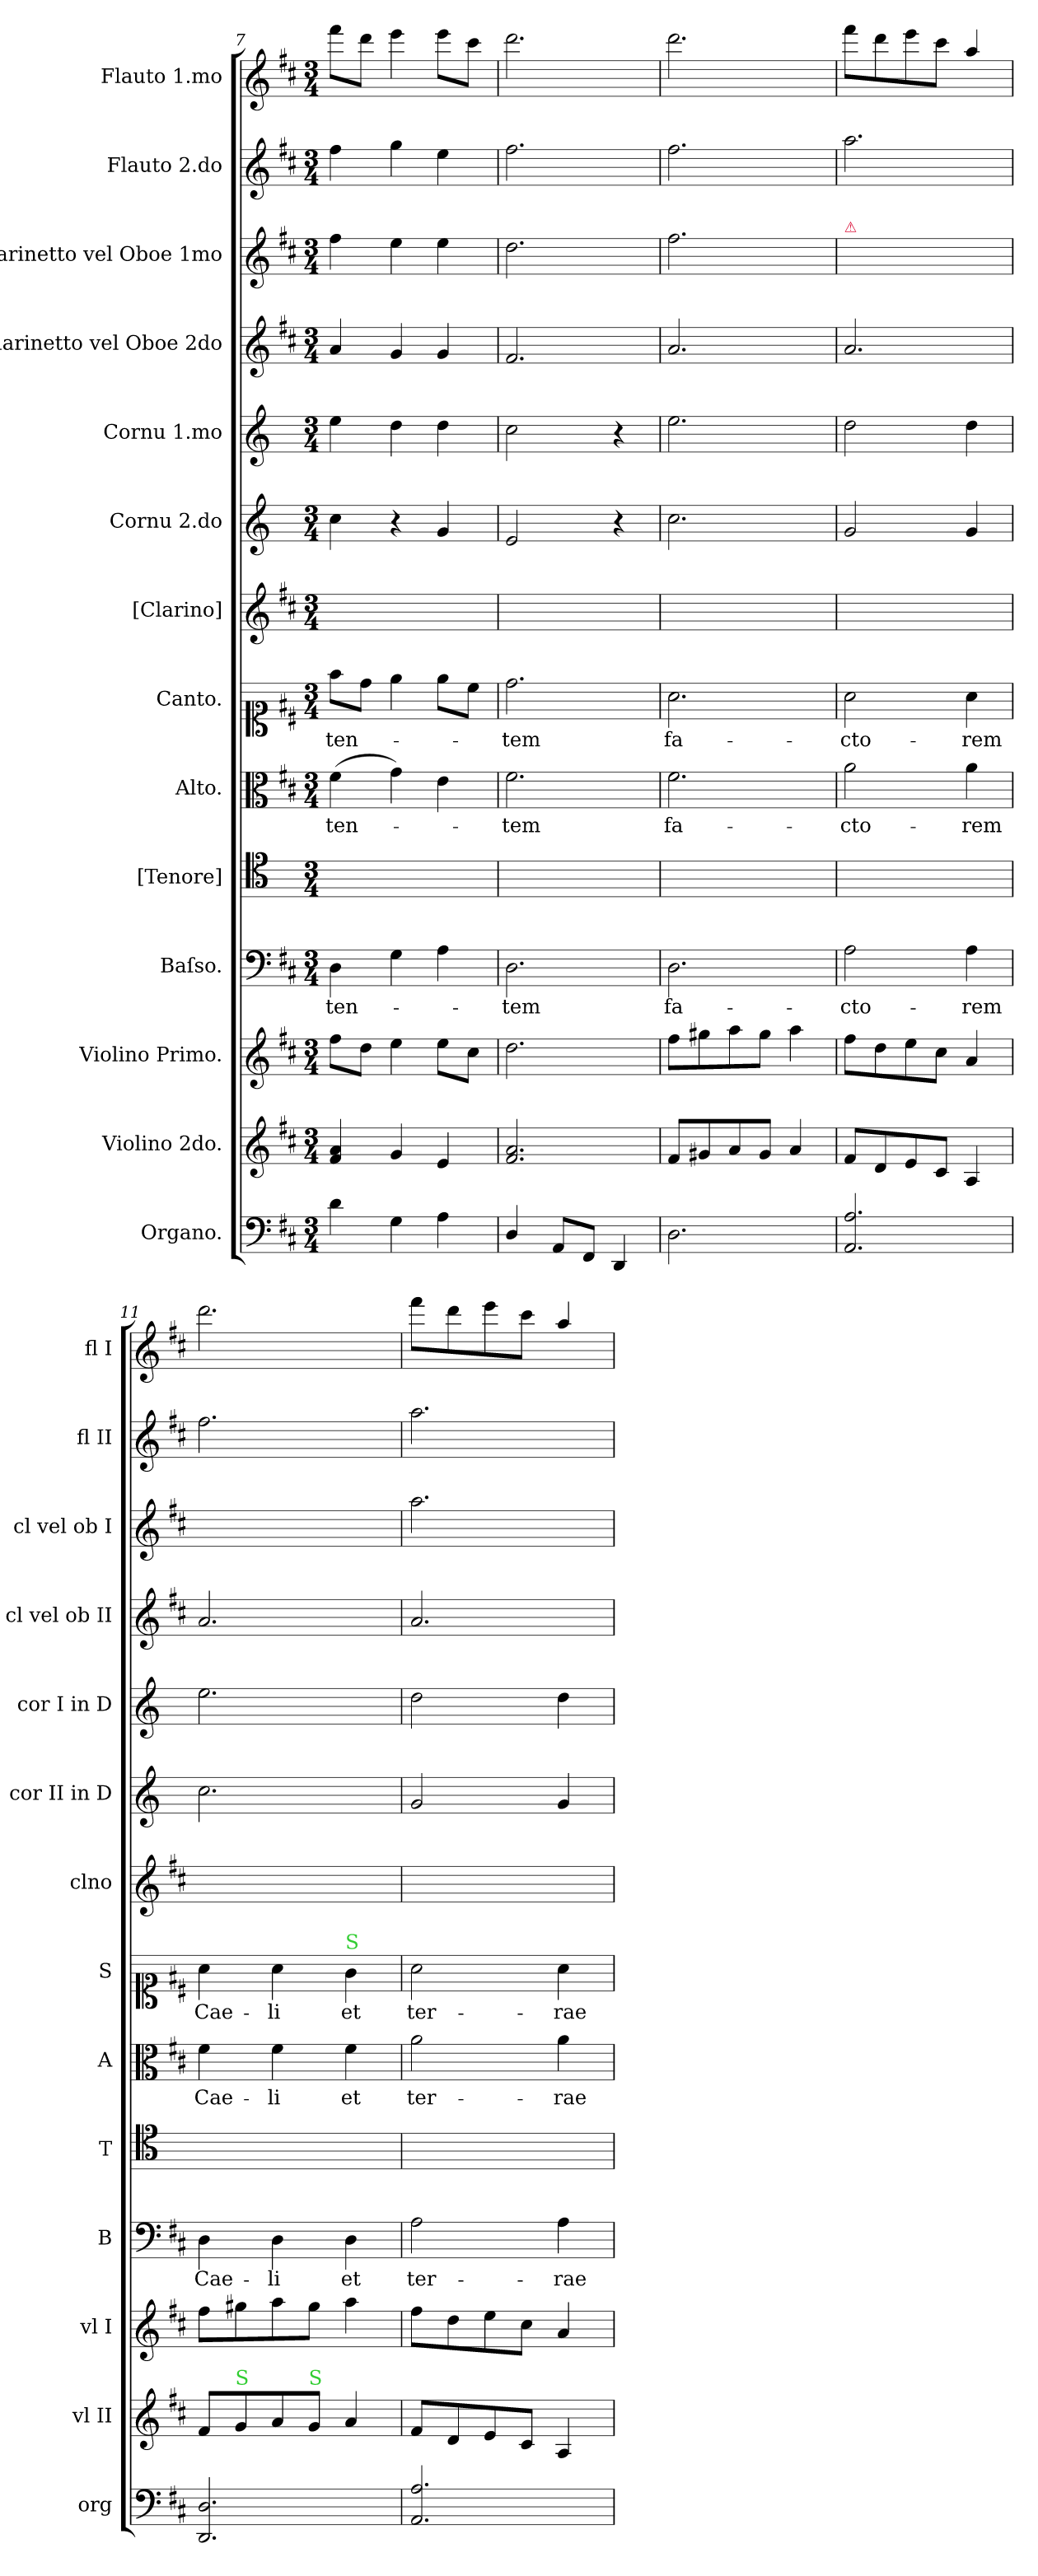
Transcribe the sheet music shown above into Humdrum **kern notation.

**kern	**kern	**kern	**kern	**text	**kern	**kern	**text	**kern	**text	**kern	**kern	**kern	**kern	**kern	**kern	**kern
*part14	*part13	*part12	*part11	*part11	*part10	*part9	*part9	*part8	*part8	*part7	*part6	*part5	*part4	*part3	*part2	*part1
*staff14	*staff13	*staff12	*staff11	*staff11	*staff10	*staff9	*staff9	*staff8	*staff8	*staff7	*staff6	*staff5	*staff4	*staff3	*staff2	*staff1
*I"Organo.	*I"Violino 2do.	*I"Violino Primo.	*I"Baſso.	*	*I"[Tenore]	*I"Alto.	*	*I"Canto.	*	*I"[Clarino]	*I"Cornu 2.do	*I"Cornu 1.mo	*I"Clarinetto vel Oboe 2do	*I"Clarinetto vel Oboe 1mo	*I"Flauto 2.do	*I"Flauto 1.mo
*I'org	*I'vl II	*I'vl I	*I'B	*	*I'T	*I'A	*	*I'S	*	*I'clno	*I'cor II in D	*I'cor I in D	*I'cl vel ob II	*I'cl vel ob I	*I'fl II	*I'fl I
*clefF4	*clefG2	*clefG2	*clefF4	*	*clefC4	*clefC3	*	*clefC1	*	*clefG2	*clefG2	*clefG2	*clefG2	*clefG2	*clefG2	*clefG2
*	*	*	*	*	*	*	*	*	*	*	*ITrd6c10	*ITrd6c10	*	*	*	*
*k[f#c#]	*k[f#c#]	*k[f#c#]	*k[f#c#]	*	*	*k[f#c#]	*	*k[f#c#]	*	*k[f#c#]	*k[f#c#]	*k[f#c#]	*k[f#c#]	*k[f#c#]	*k[f#c#]	*k[f#c#]
*D:	*D:	*D:	*D:	*	*	*D:	*	*D:	*	*D:	*D:	*D:	*D:	*D:	*D:	*D:
*M3/4	*M3/4	*M3/4	*M3/4	*	*M3/4	*M3/4	*	*M3/4	*	*M3/4	*M3/4	*M3/4	*M3/4	*M3/4	*M3/4	*M3/4
=7	=7	=7	=7	=7	=7	=7	=7	=7	=7	=7	=7	=7	=7	=7	=7	=7
4d\	4f#/ 4a/	8ff#\L	4D\	-ten-	2.ryy	(4f#\	-ten-	8ff#\L	-ten-	2.ryy	4d\	4f#\	4a/	4ff#\	4ff#\	8fff#\L
.	.	8dd\J	.	.	.	.	.	8dd\J	.	.	.	.	.	.	.	8ddd\J
4G\	4g/	4ee\	4G\	.	.	4g\)	.	4ee\	.	.	4r	4e\	4g/	4ee\	4gg\	4eee\
4A\	4e/	8ee\L	4A\	.	.	4e\	.	8ee\L	.	.	4A/	4e\	4g/	4ee\	4ee\	8eee\L
.	.	8cc#\J	.	.	.	.	.	8cc#\J	.	.	.	.	.	.	.	8ccc#\J
=8	=8	=8	=8	=8	=8	=8	=8	=8	=8	=8	=8	=8	=8	=8	=8	=8
4D/	2.f#/ 2.a/	2.dd\	2.D\	-tem	2.ryy	2.f#\	-tem	2.dd\	-tem	2.ryy	2F#/	2d\	2.f#/	2.dd\	2.ff#\	2.ddd\
8AA/L	.	.	.	.	.	.	.	.	.	.	.	.	.	.	.	.
8FF#/J	.	.	.	.	.	.	.	.	.	.	.	.	.	.	.	.
4DD/	.	.	.	.	.	.	.	.	.	.	4r	4r	.	.	.	.
=9	=9	=9	=9	=9	=9	=9	=9	=9	=9	=9	=9	=9	=9	=9	=9	=9
2.D\	8f#/L	8ff#\L	2.D\	fa-	2.ryy	2.f#\	fa-	2.a\	fa-	2.ryy	2.d\	2.f#\	2.a/	2.ff#\	2.ff#\	2.ddd\
.	8g#X/	8gg#X\	.	.	.	.	.	.	.	.	.	.	.	.	.	.
.	8a/	8aa\	.	.	.	.	.	.	.	.	.	.	.	.	.	.
.	8g#/J	8gg#\J	.	.	.	.	.	.	.	.	.	.	.	.	.	.
.	4a/	4aa\	.	.	.	.	.	.	.	.	.	.	.	.	.	.
=10	=10	=10	=10	=10	=10	=10	=10	=10	=10	=10	=10	=10	=10	=10	=10	=10
!	!	!	!	!	!	!	!	!	!	!	!	!	!	!LO:TX:a:color=crimson:t=⚠	!	!
2.AA/ 2.A/	8f#/L	8ff#\L	2A\	-cto-	2.ryy	2a\	-cto-	2a\	-cto-	2.ryy	2A/	2e\	2.a/	2.ryy	2.aa\	8fff#\L
.	8d/	8dd\	.	.	.	.	.	.	.	.	.	.	.	.	.	8ddd\
.	8e/	8ee\	.	.	.	.	.	.	.	.	.	.	.	.	.	8eee\
.	8c#/J	8cc#\J	.	.	.	.	.	.	.	.	.	.	.	.	.	8ccc#\J
.	4A/	4a/	4A\	-rem	.	4a\	-rem	4a\	-rem	.	4A/	4e\	.	.	.	4aa/
=11	=11	=11	=11	=11	=11	=11	=11	=11	=11	=11	=11	=11	=11	=11	=11	=11
2.DD/ 2.D/	8f#/L	8ff#\L	4D\	Cae-	2.ryy	4f#\	Cae-	4a\	Cae-	2.ryy	2.d\	2.f#\	2.a/	2.ryy	2.ff#\	2.ddd\
!	!LO:TX:a:color=limegreen:t=S	!	!	!	!	!	!	!	!	!	!	!	!	!	!	!
.	8g/	8gg#X\	.	.	.	.	.	.	.	.	.	.	.	.	.	.
.	8a/	8aa\	4D\	-li	.	4f#\	-li	4a\	-li	.	.	.	.	.	.	.
!	!LO:TX:a:color=limegreen:t=S	!	!	!	!	!	!	!	!	!	!	!	!	!	!	!
.	8g/J	8gg#\J	.	.	.	.	.	.	.	.	.	.	.	.	.	.
!	!	!	!	!	!	!	!	!LO:TX:a:color=limegreen:t=S	!	!	!	!	!	!	!	!
.	4a/	4aa\	4D\	et	.	4f#\	et	4g\	et	.	.	.	.	.	.	.
=12	=12	=12	=12	=12	=12	=12	=12	=12	=12	=12	=12	=12	=12	=12	=12	=12
2.AA/ 2.A/	8f#/L	8ff#\L	2A\	ter-	2.ryy	2a\	ter-	2a\	ter-	2.ryy	2A/	2e\	2.a/	2.aa\	2.aa\	8fff#\L
.	8d/	8dd\	.	.	.	.	.	.	.	.	.	.	.	.	.	8ddd\
.	8e/	8ee\	.	.	.	.	.	.	.	.	.	.	.	.	.	8eee\
.	8c#/J	8cc#\J	.	.	.	.	.	.	.	.	.	.	.	.	.	8ccc#\J
.	4A/	4a/	4A\	-rae	.	4a\	-rae	4a\	-rae	.	4A/	4e\	.	.	.	4aa/
=	=	=	=	=	=	=	=	=	=	=	=	=	=	=	=	=
*-	*-	*-	*-	*-	*-	*-	*-	*-	*-	*-	*-	*-	*-	*-	*-	*-
